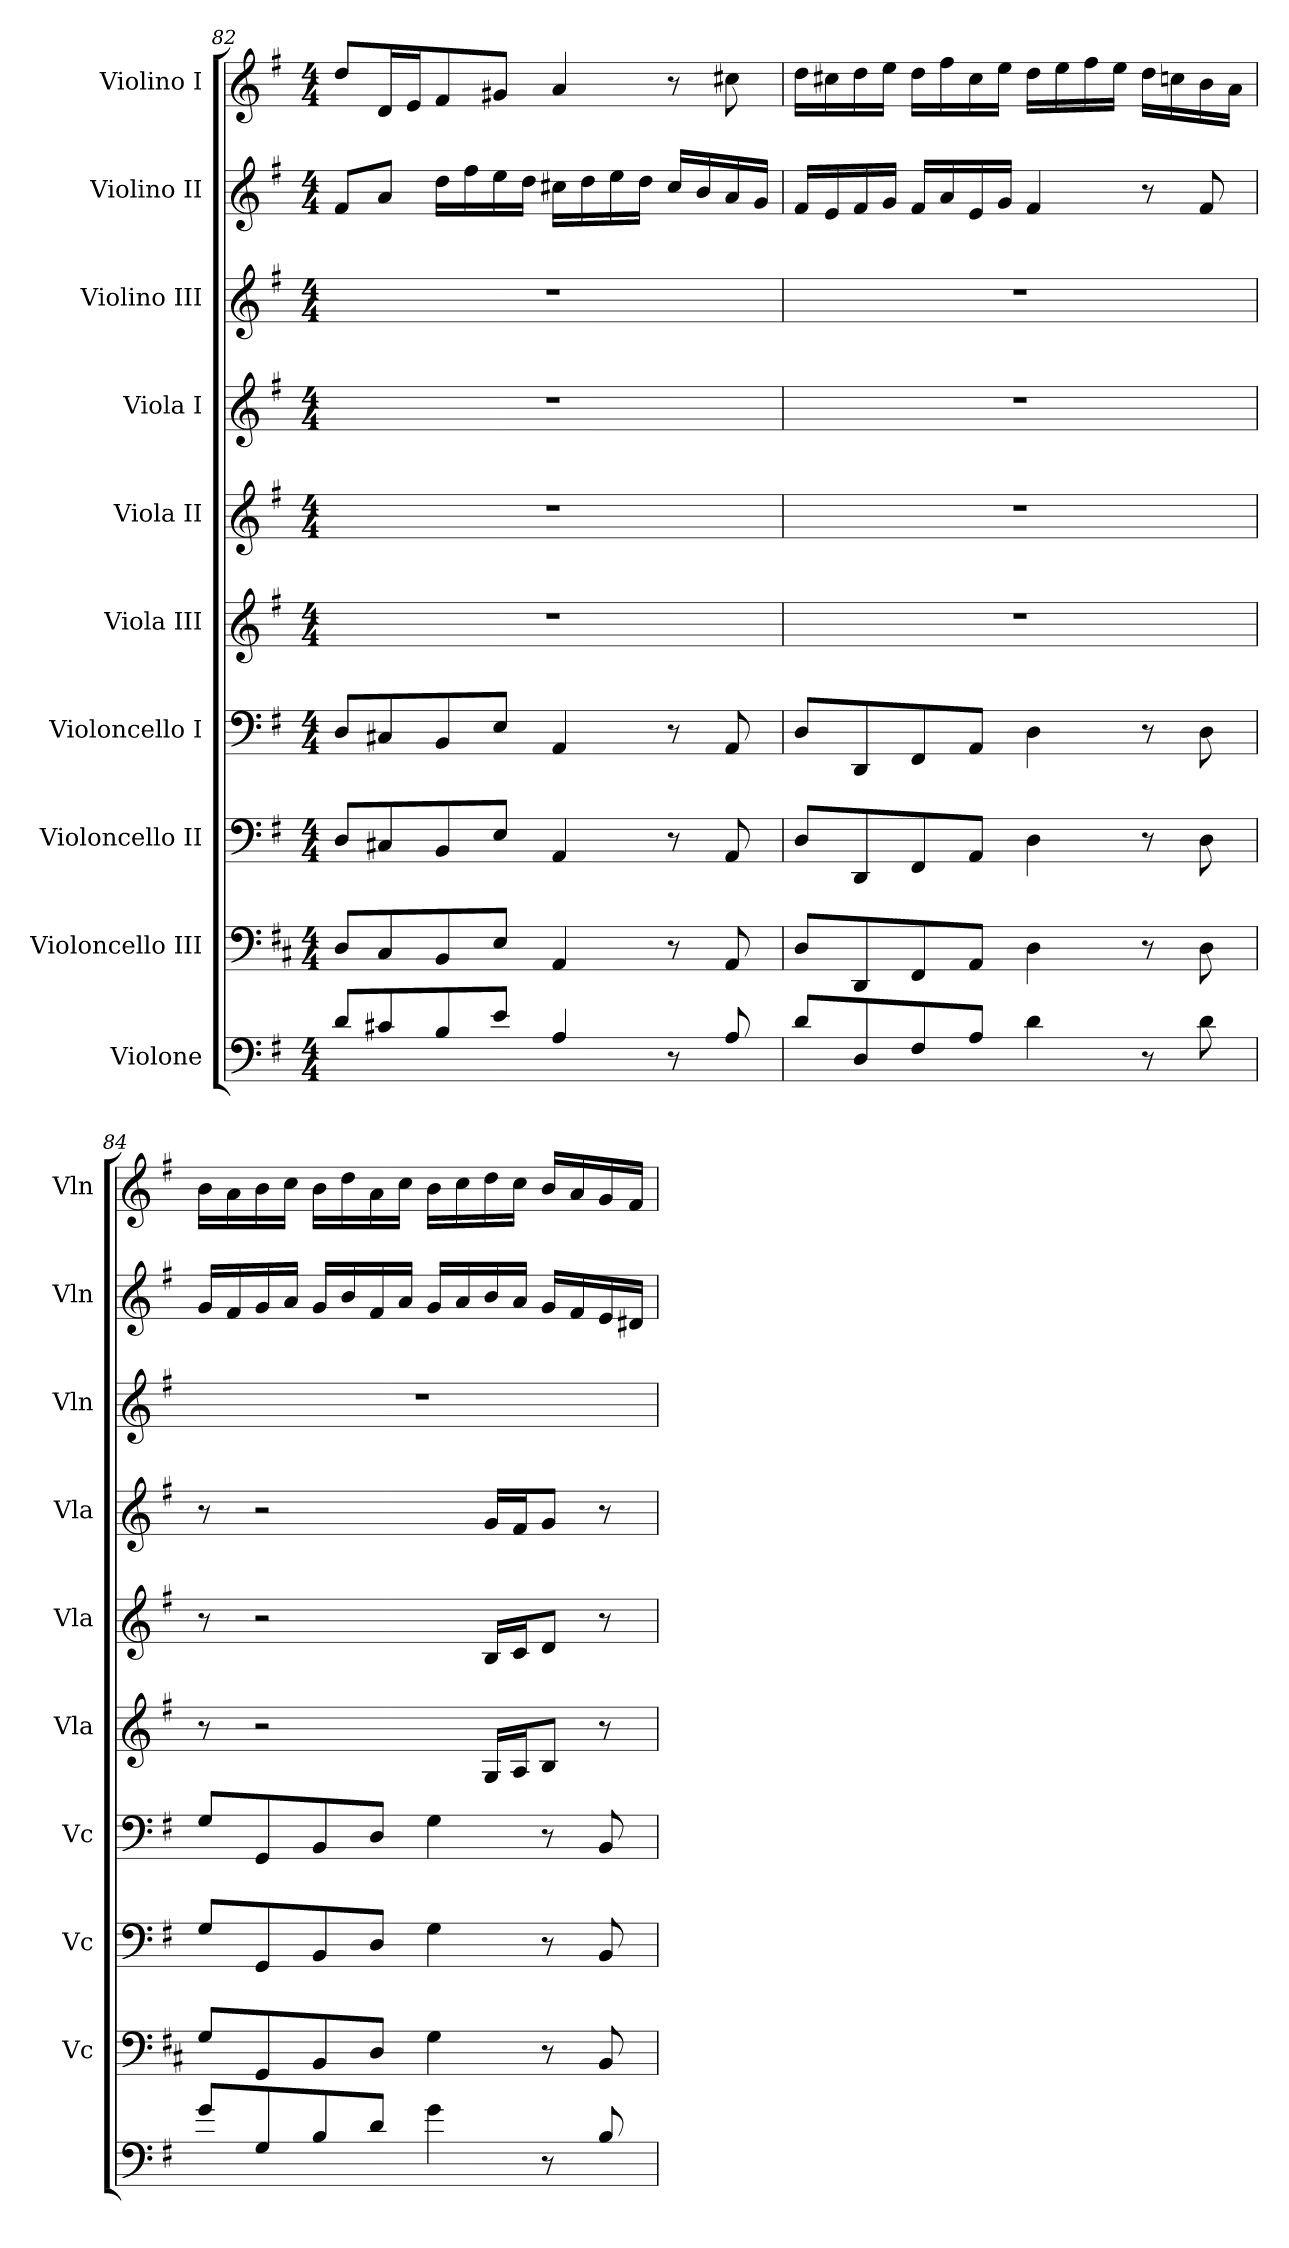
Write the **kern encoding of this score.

**kern	**kern	**kern	**kern	**kern	**kern	**kern	**kern	**kern	**kern
*part10	*part9	*part8	*part7	*part6	*part5	*part4	*part3	*part2	*part1
*staff10	*staff9	*staff8	*staff7	*staff6	*staff5	*staff4	*staff3	*staff2	*staff1
*I"Violone	*I"Violoncello III	*I"Violoncello  II	*I"Violoncello   I	*I"Viola       III	*I"Viola        II	*I"Viola         I	*I"Violino     III	*I"Violino      II	*I"Violino       I
*	*I'Vc	*I'Vc	*I'Vc	*I'Vla	*I'Vla	*I'Vla	*I'Vln	*I'Vln	*I'Vln
!!LO:PB:g=z
*clefF4	*clefF4	*clefF4	*clefF4	*clefG2	*clefG2	*clefG2	*clefG2	*clefG2	*clefG2
*ITrd7c12	*	*	*	*	*	*	*	*	*
*k[f#]	*k[f#c#]	*k[f#]	*k[f#]	*k[f#]	*k[f#]	*k[f#]	*k[f#]	*k[f#]	*k[f#]
*G:	*D:	*G:	*G:	*G:	*G:	*G:	*G:	*G:	*G:
*M4/4	*M4/4	*M4/4	*M4/4	*M4/4	*M4/4	*M4/4	*M4/4	*M4/4	*M4/4
=82	=82	=82	=82	=82	=82	=82	=82	=82	=82
8D/L	8D/L	8D/L	8D/L	1r	1r	1r	1r	8f#/L	8dd/L
8C#X/	8C#/	8C#X/	8C#X/	.	.	.	.	8a/J	16d/L
.	.	.	.	.	.	.	.	.	16e/J
8BB/	8BB/	8BB/	8BB/	.	.	.	.	16dd\LL	8f#/
.	.	.	.	.	.	.	.	16ff#\	.
8E/J	8E/J	8E/J	8E/J	.	.	.	.	16ee\	8g#X/J
.	.	.	.	.	.	.	.	16dd\JJ	.
4AA/	4AA/	4AA/	4AA/	.	.	.	.	16cc#X\LL	4a/
.	.	.	.	.	.	.	.	16dd\	.
.	.	.	.	.	.	.	.	16ee\	.
.	.	.	.	.	.	.	.	16dd\JJ	.
8r	8r	8r	8r	.	.	.	.	16cc#/LL	8r
.	.	.	.	.	.	.	.	16b/	.
8AA/	8AA/	8AA/	8AA/	.	.	.	.	16a/	8cc#X\
.	.	.	.	.	.	.	.	16g/JJ	.
=83	=83	=83	=83	=83	=83	=83	=83	=83	=83
8D/L	8D/L	8D/L	8D/L	1r	1r	1r	1r	16f#/LL	16dd\LL
.	.	.	.	.	.	.	.	16e/	16cc#X\
8DD/	8DD/	8DD/	8DD/	.	.	.	.	16f#/	16dd\
.	.	.	.	.	.	.	.	16g/JJ	16ee\JJ
8FF#/	8FF#/	8FF#/	8FF#/	.	.	.	.	16f#/LL	16dd\LL
.	.	.	.	.	.	.	.	16a/	16ff#\
8AA/J	8AA/J	8AA/J	8AA/J	.	.	.	.	16e/	16cc#\
.	.	.	.	.	.	.	.	16g/JJ	16ee\JJ
4D\	4D\	4D\	4D\	.	.	.	.	4f#/	16dd\LL
.	.	.	.	.	.	.	.	.	16ee\
.	.	.	.	.	.	.	.	.	16ff#\
.	.	.	.	.	.	.	.	.	16ee\JJ
8r	8r	8r	8r	.	.	.	.	8r	16dd\LL
.	.	.	.	.	.	.	.	.	16ccn\
8D\	8D\	8D\	8D\	.	.	.	.	8f#/	16b\
.	.	.	.	.	.	.	.	.	16a\JJ
!!LO:PB:g=z
=84	=84	=84	=84	=84	=84	=84	=84	=84	=84
8G/L	8G/L	8G/L	8G/L	8r	8r	8r	1r	16g/LL	16b\LL
.	.	.	.	.	.	.	.	16f#/	16a\
8GG/	8GG/	8GG/	8GG/	2r	2r	2r	.	16g/	16b\
.	.	.	.	.	.	.	.	16a/JJ	16cc\JJ
8BB/	8BB/	8BB/	8BB/	.	.	.	.	16g/LL	16b\LL
.	.	.	.	.	.	.	.	16b/	16dd\
8D/J	8D/J	8D/J	8D/J	.	.	.	.	16f#/	16a\
.	.	.	.	.	.	.	.	16a/JJ	16cc\JJ
4G\	4G\	4G\	4G\	.	.	.	.	16g/LL	16b\LL
.	.	.	.	.	.	.	.	16a/	16cc\
.	.	.	.	16G/LL	16B/LL	16g/LL	.	16b/	16dd\
.	.	.	.	16A/J	16c/J	16f#/J	.	16a/JJ	16cc\JJ
8r	8r	8r	8r	8B/J	8d/J	8g/J	.	16g/LL	16b/LL
.	.	.	.	.	.	.	.	16f#/	16a/
8BB/	8BB/	8BB/	8BB/	8r	8r	8r	.	16e/	16g/
.	.	.	.	.	.	.	.	16d#X/JJ	16f#/JJ
=	=	=	=	=	=	=	=	=	=
*-	*-	*-	*-	*-	*-	*-	*-	*-	*-
